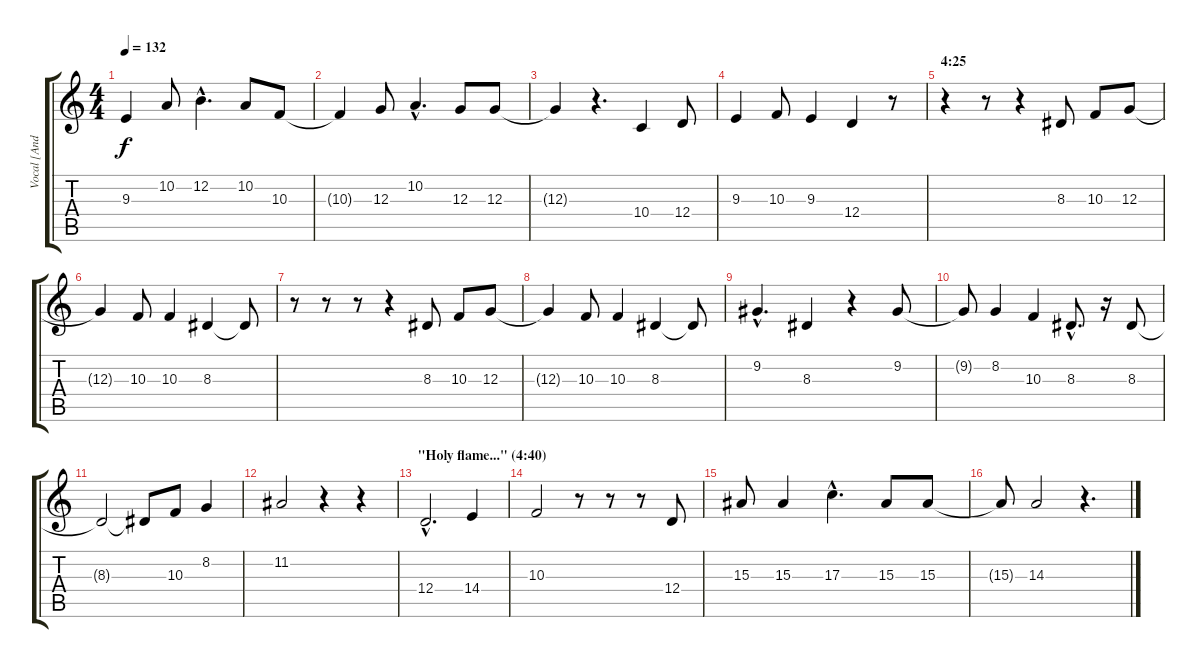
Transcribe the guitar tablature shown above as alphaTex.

\track ("Vocal [André Matos]" "Vocal [And") {instrument lead1square}
\staff {score tabs}
\tuning (E4 B3 G3 D3 A2 E2) {hide}
\ts (4 4)
\tempo 132
\clef g2
\ks c
9.3.4{dy f} 10.2.8 12.2{hac}.4{d} 10.2.8 10.3.8 |
10.3{t}.4 12.3.8 10.2{hac}.4{d} 12.3.8 12.3.8 |
12.3{t}.4 r.4{d} 10.4.4 12.4.8 |
9.3.4 10.3.8 9.3.4 12.4.4 r.8 |
\section ("" "4:25")
r.4 r.8 r.4 8.3.8 10.3.8 12.3.8 |
12.3{t}.4 10.3.8 10.3.4 8.3.4 8.3{t}.8 |
r.8 r.8 r.8 r.4 8.3.8 10.3.8 12.3.8 |
12.3{t}.4 10.3.8 10.3.4 8.3.4 8.3{t}.8 |
9.2{hac}.4{d} 8.3.4 r.4 9.2.8 |
9.2{t}.8 8.2.4 10.3.4 8.3{hac}.8{d} r.16 8.3.8 |
8.3{t}.2 8.3{t}.8 10.3.8 8.2.4 |
11.2.2 r.4 r.4 |
\section ("" "\"Holy flame...\" (4:40)")
12.4{hac}.2{d} 14.4.4 |
10.3.2 r.8 r.8 r.8 12.4.8 |
15.3.8 15.3.4 17.3{hac}.4{d} 15.3.8 15.3.8 |
15.3{t}.8 14.3.2 r.4{d}
